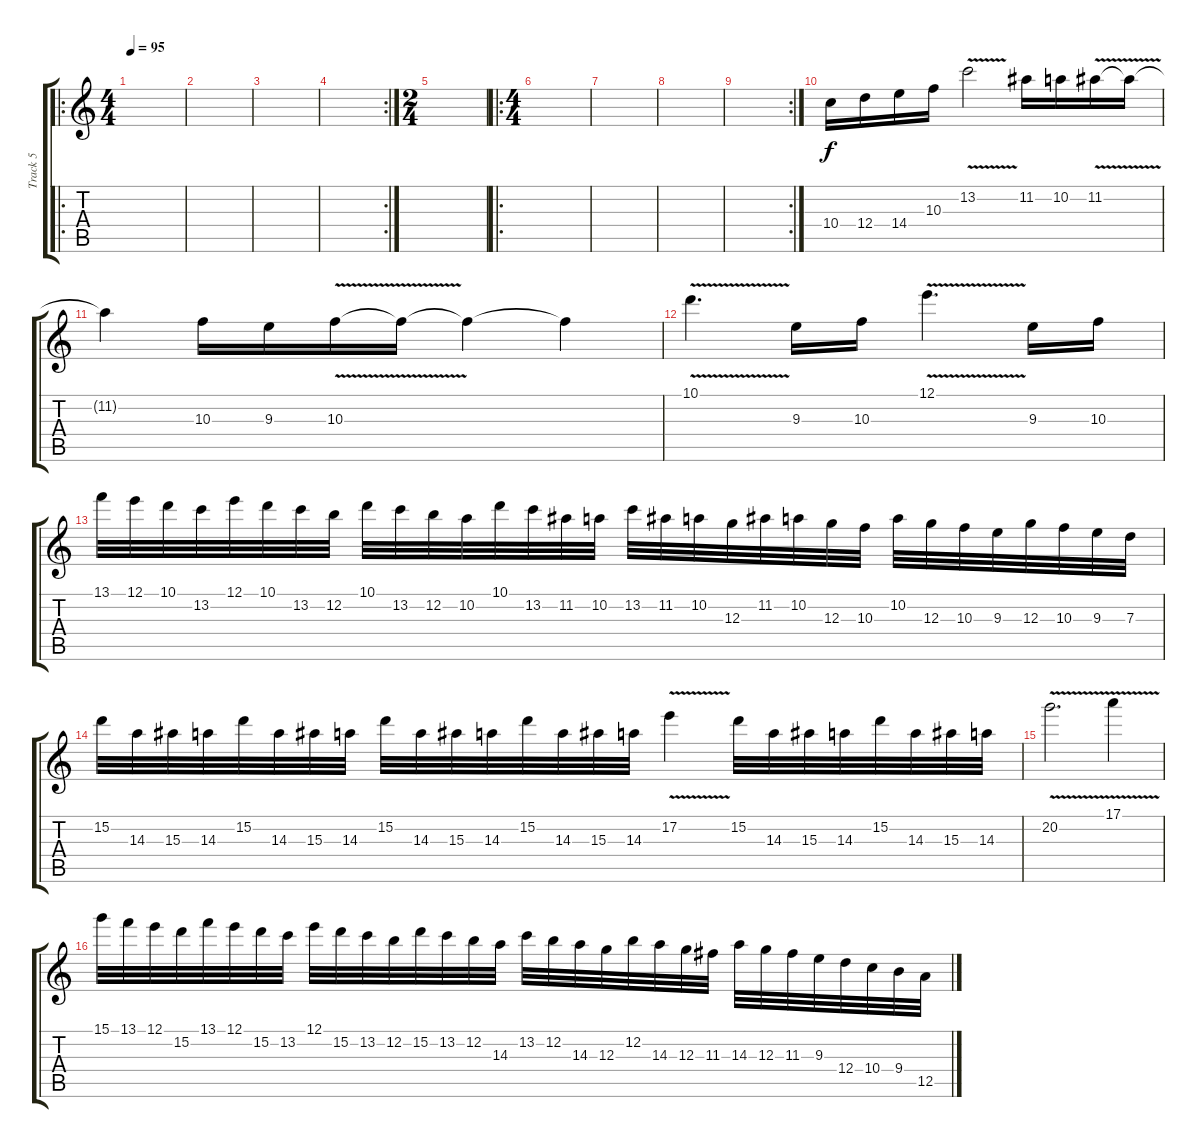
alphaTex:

\track ("Track 5" "Track 5") {instrument overdrivenguitar}
\staff {score tabs}
\tuning (E4 B3 G3 D3 A2 E2) {hide}
\ro
\ts (4 4)
\tempo 95
\clef g2
\ks c
|
|
|
\rc 2
|
\ts (2 4)
|
\ro
\ts (4 4)
|
|
|
\rc 2
|
10.4.16{dy f} 12.4.16 14.4.16 10.3.16 13.2{v}.2 11.2.16 10.2.16 11.2{v}.16 11.2{t}.16 |
11.2{t}.4 10.3.16 9.3.16 10.3{v}.16 10.3{t}.16 10.3{t}.4 10.3{t}.4 |
10.1{v}.4{d} 9.3.16 10.3.16 12.1{v}.4{d} 9.3.16 10.3.16 |
13.1.32 12.1.32 10.1.32 13.2.32 12.1.32 10.1.32 13.2.32 12.2.32 10.1.32 13.2.32 12.2.32 10.2.32 10.1.32 13.2.32 11.2.32 10.2.32 13.2.32 11.2.32 10.2.32 12.3.32 11.2.32 10.2.32 12.3.32 10.3.32 10.2.32 12.3.32 10.3.32 9.3.32 12.3.32 10.3.32 9.3.32 7.3.32 |
15.2.32 14.3.32 15.3.32 14.3.32 15.2.32 14.3.32 15.3.32 14.3.32 15.2.32 14.3.32 15.3.32 14.3.32 15.2.32 14.3.32 15.3.32 14.3.32 17.2{v}.4 15.2.32 14.3.32 15.3.32 14.3.32 15.2.32 14.3.32 15.3.32 14.3.32 |
20.2{v}.2{d} 17.1{v}.4 |
15.1.32 13.1.32 12.1.32 15.2.32 13.1.32 12.1.32 15.2.32 13.2.32 12.1.32 15.2.32 13.2.32 12.2.32 15.2.32 13.2.32 12.2.32 14.3.32 13.2.32 12.2.32 14.3.32 12.3.32 12.2.32 14.3.32 12.3.32 11.3.32 14.3.32 12.3.32 11.3.32 9.3.32 12.4.32 10.4.32 9.4.32 12.5.32
